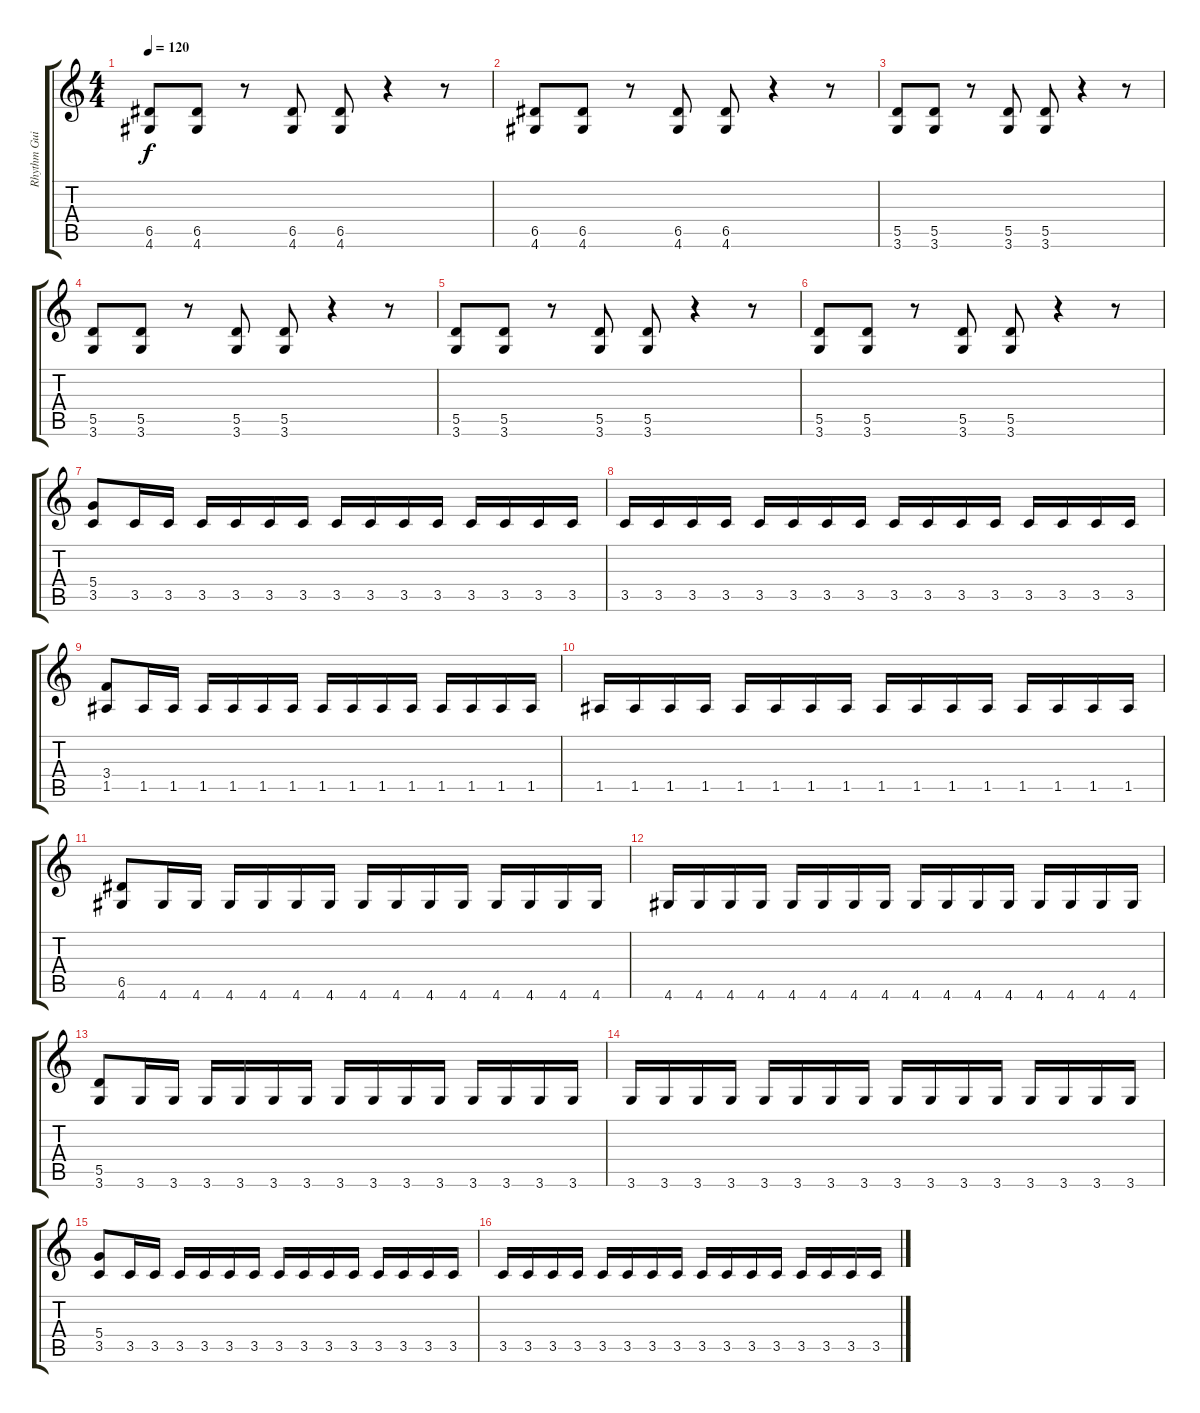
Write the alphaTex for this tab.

\track ("Rhythm Guitar" "Rhythm Gui") {instrument distortionguitar}
\staff {score tabs}
\tuning (E4 B3 G3 D3 A2 E2) {hide}
\ts (4 4)
\tempo 120
\clef g2
\ks c
(6.5 4.6).8{dy f} (6.5 4.6).8 r.8 (6.5 4.6).8 (6.5 4.6).8 r.4 r.8 |
(6.5 4.6).8 (6.5 4.6).8 r.8 (6.5 4.6).8 (6.5 4.6).8 r.4 r.8 |
(5.5 3.6).8 (5.5 3.6).8 r.8 (5.5 3.6).8 (5.5 3.6).8 r.4 r.8 |
(5.5 3.6).8 (5.5 3.6).8 r.8 (5.5 3.6).8 (5.5 3.6).8 r.4 r.8 |
(5.5 3.6).8 (5.5 3.6).8 r.8 (5.5 3.6).8 (5.5 3.6).8 r.4 r.8 |
(5.5 3.6).8 (5.5 3.6).8 r.8 (5.5 3.6).8 (5.5 3.6).8 r.4 r.8 |
(5.4 3.5).8 3.5.16 3.5.16 3.5.16 3.5.16 3.5.16 3.5.16 3.5.16 3.5.16 3.5.16 3.5.16 3.5.16 3.5.16 3.5.16 3.5.16 |
3.5.16 3.5.16 3.5.16 3.5.16 3.5.16 3.5.16 3.5.16 3.5.16 3.5.16 3.5.16 3.5.16 3.5.16 3.5.16 3.5.16 3.5.16 3.5.16 |
(3.4 1.5).8 1.5.16 1.5.16 1.5.16 1.5.16 1.5.16 1.5.16 1.5.16 1.5.16 1.5.16 1.5.16 1.5.16 1.5.16 1.5.16 1.5.16 |
1.5.16 1.5.16 1.5.16 1.5.16 1.5.16 1.5.16 1.5.16 1.5.16 1.5.16 1.5.16 1.5.16 1.5.16 1.5.16 1.5.16 1.5.16 1.5.16 |
(6.5 4.6).8 4.6.16 4.6.16 4.6.16 4.6.16 4.6.16 4.6.16 4.6.16 4.6.16 4.6.16 4.6.16 4.6.16 4.6.16 4.6.16 4.6.16 |
4.6.16 4.6.16 4.6.16 4.6.16 4.6.16 4.6.16 4.6.16 4.6.16 4.6.16 4.6.16 4.6.16 4.6.16 4.6.16 4.6.16 4.6.16 4.6.16 |
(5.5 3.6).8 3.6.16 3.6.16 3.6.16 3.6.16 3.6.16 3.6.16 3.6.16 3.6.16 3.6.16 3.6.16 3.6.16 3.6.16 3.6.16 3.6.16 |
3.6.16 3.6.16 3.6.16 3.6.16 3.6.16 3.6.16 3.6.16 3.6.16 3.6.16 3.6.16 3.6.16 3.6.16 3.6.16 3.6.16 3.6.16 3.6.16 |
(5.4 3.5).8 3.5.16 3.5.16 3.5.16 3.5.16 3.5.16 3.5.16 3.5.16 3.5.16 3.5.16 3.5.16 3.5.16 3.5.16 3.5.16 3.5.16 |
3.5.16 3.5.16 3.5.16 3.5.16 3.5.16 3.5.16 3.5.16 3.5.16 3.5.16 3.5.16 3.5.16 3.5.16 3.5.16 3.5.16 3.5.16 3.5.16
